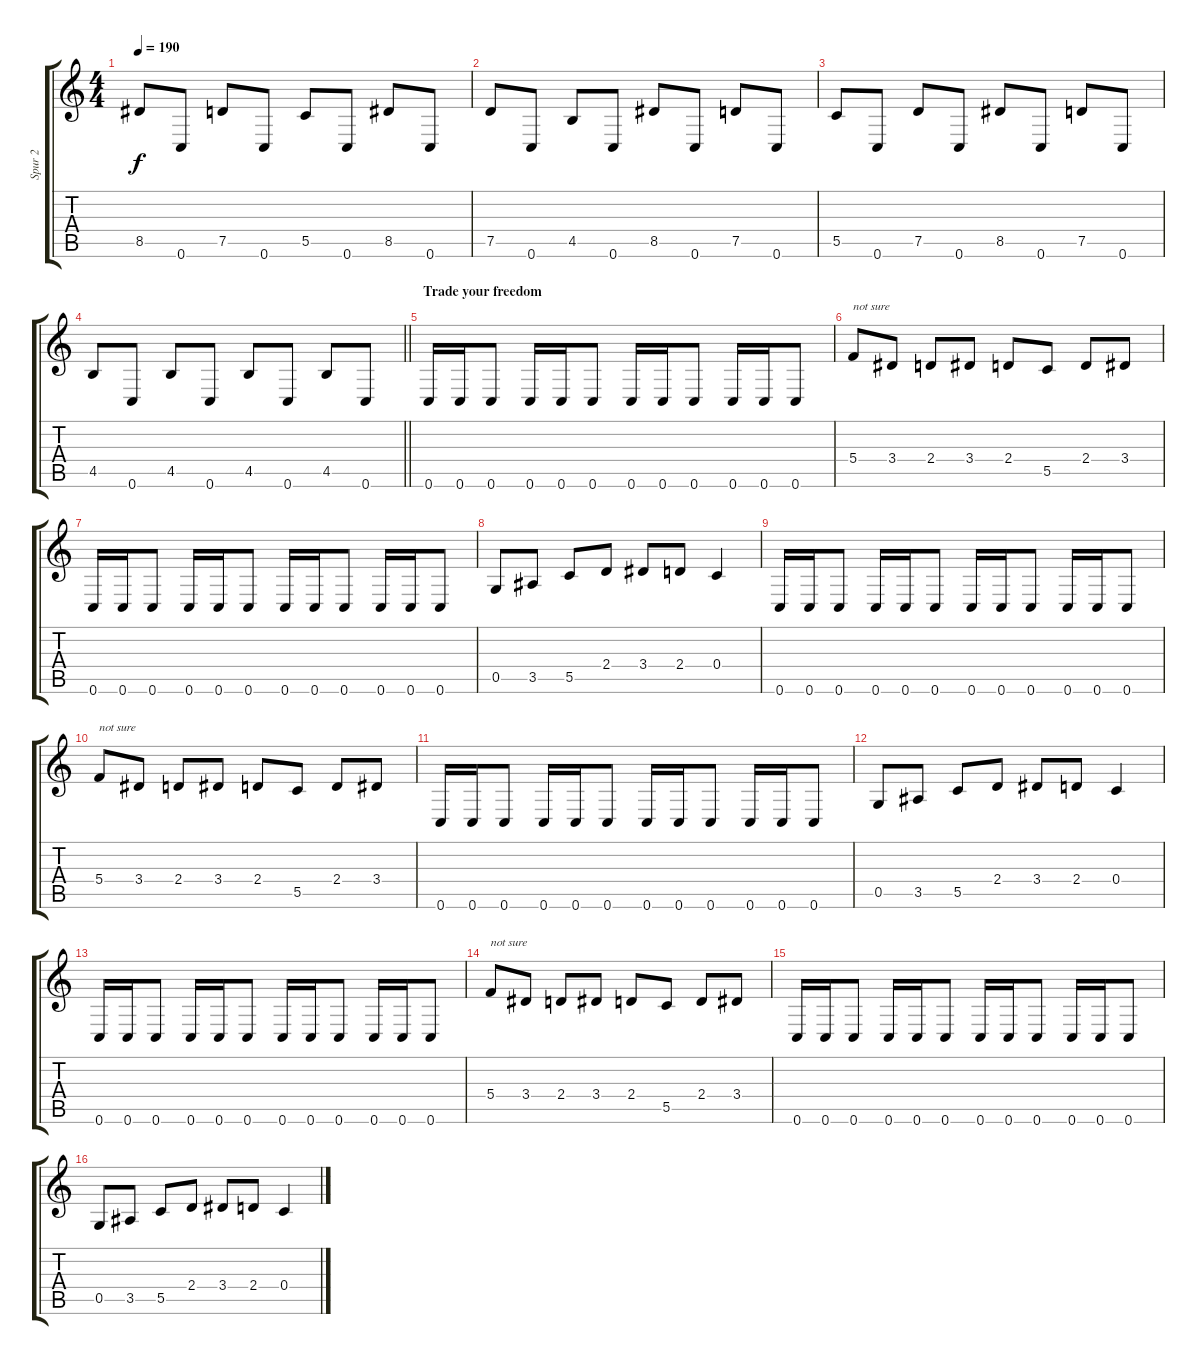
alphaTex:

\track ("Spur 2" "Spur 2") {instrument distortionguitar}
\staff {score tabs}
\tuning (D4 A3 F3 C3 G2 C2) {hide}
\ts (4 4)
\tempo 190
\clef g2
\ks c
8.5.8{dy f} 0.6.8 7.5.8 0.6.8 5.5.8 0.6.8 8.5.8 0.6.8 |
7.5.8 0.6.8 4.5.8 0.6.8 8.5.8 0.6.8 7.5.8 0.6.8 |
5.5.8 0.6.8 7.5.8 0.6.8 8.5.8 0.6.8 7.5.8 0.6.8 |
\barLineRight lightlight
4.5.8 0.6.8 4.5.8 0.6.8 4.5.8 0.6.8 4.5.8 0.6.8 |
\section ("" "Trade your freedom")
0.6.16 0.6.16 0.6.8 0.6.16 0.6.16 0.6.8 0.6.16 0.6.16 0.6.8 0.6.16 0.6.16 0.6.8 |
5.4.8{txt "not sure"} 3.4.8 2.4.8 3.4.8 2.4.8 5.5.8 2.4.8 3.4.8 |
0.6.16 0.6.16 0.6.8 0.6.16 0.6.16 0.6.8 0.6.16 0.6.16 0.6.8 0.6.16 0.6.16 0.6.8 |
0.5.8 3.5.8 5.5.8 2.4.8 3.4.8 2.4.8 0.4.4 |
0.6.16 0.6.16 0.6.8 0.6.16 0.6.16 0.6.8 0.6.16 0.6.16 0.6.8 0.6.16 0.6.16 0.6.8 |
5.4.8{txt "not sure"} 3.4.8 2.4.8 3.4.8 2.4.8 5.5.8 2.4.8 3.4.8 |
0.6.16 0.6.16 0.6.8 0.6.16 0.6.16 0.6.8 0.6.16 0.6.16 0.6.8 0.6.16 0.6.16 0.6.8 |
0.5.8 3.5.8 5.5.8 2.4.8 3.4.8 2.4.8 0.4.4 |
0.6.16 0.6.16 0.6.8 0.6.16 0.6.16 0.6.8 0.6.16 0.6.16 0.6.8 0.6.16 0.6.16 0.6.8 |
5.4.8{txt "not sure"} 3.4.8 2.4.8 3.4.8 2.4.8 5.5.8 2.4.8 3.4.8 |
0.6.16 0.6.16 0.6.8 0.6.16 0.6.16 0.6.8 0.6.16 0.6.16 0.6.8 0.6.16 0.6.16 0.6.8 |
0.5.8 3.5.8 5.5.8 2.4.8 3.4.8 2.4.8 0.4.4
